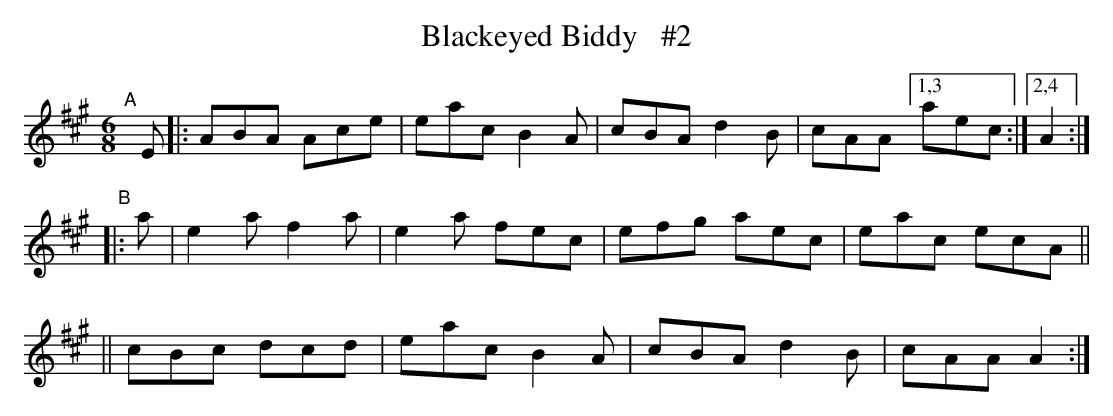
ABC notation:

X:1
T: Blackeyed Biddy   #2
M: 6/8
L: 1/8
K: A
"^A"[|]E \
|: ABA Ace | eac B2A | cBA d2B | cAA [1,3 aec :|[2,4 A2 :|
"^B"|: a \
|  e2a f2a | e2a fec | efg aec | eac ecA ||
|| cBc dcd | eac B2A | cBA d2B | cAA A2 :|
